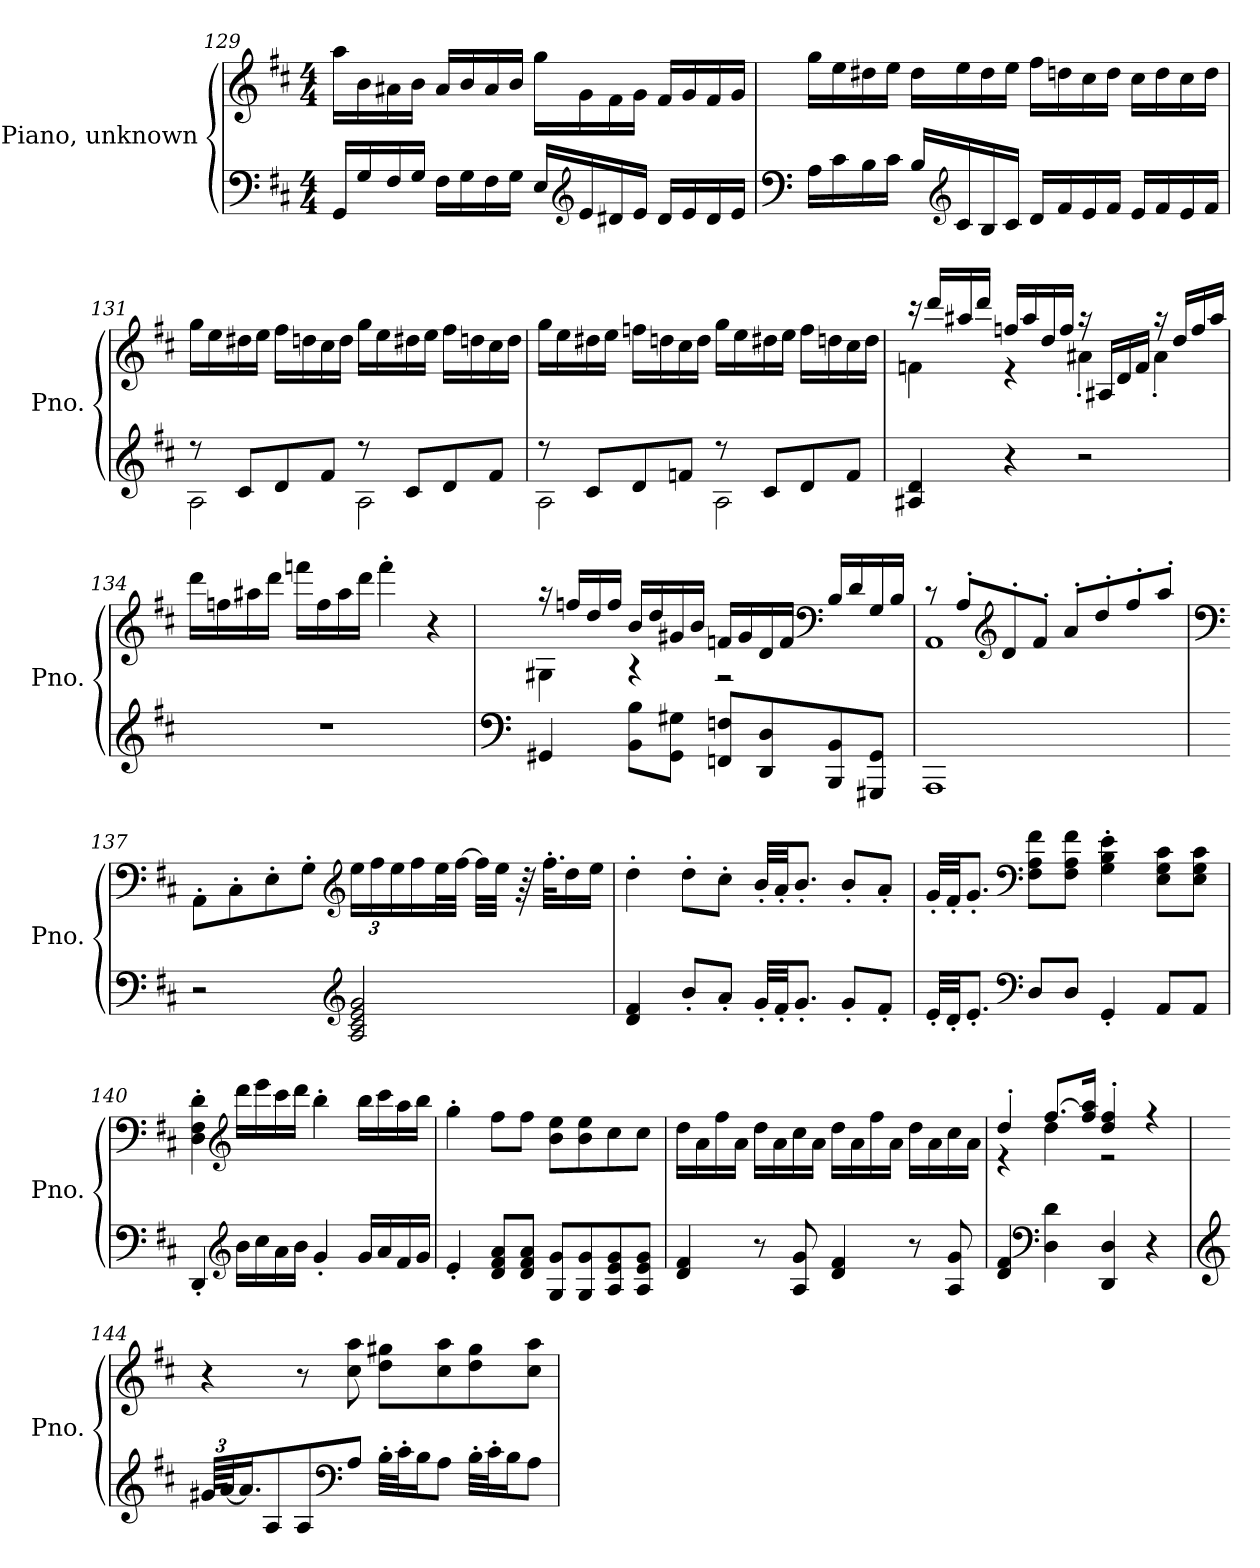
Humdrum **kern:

**kern	**kern
*part1	*part1
*staff2	*staff1
*I"Piano, unknown	*
*I'Pno.	*
!!LO:LB:g=z
*clefF4	*clefG2
*k[f#c#]	*k[f#c#]
*M4/4	*M4/4
=129	=129
16GG/LL	16aa\LL
16G/	16b\
16F#/	16a#X\
16G/JJ	16b\JJ
16F#\LL	16a#/LL
16G\	16b/
16F#\	16a#/
16G\JJ	16b/JJ
16E/LL	16gg\LL
*clefG2	*
16e/	16g\
16d#X/	16f#\
16e/JJ	16g\JJ
16d#/LL	16f#/LL
16e/	16g/
16d#/	16f#/
16e/JJ	16g/JJ
=130	=130
*clefF4	*
16A\LL	16gg\LL
16c#\	16ee\
16B\	16dd#X\
16c#\JJ	16ee\JJ
16B/LL	16dd#\LL
*clefG2	*
16c#/	16ee\
16B/	16dd#\
16c#/JJ	16ee\JJ
16d/LL	16ff#\LL
16f#/	16ddn\
16e/	16cc#\
16f#/JJ	16dd\JJ
16e/LL	16cc#\LL
16f#/	16dd\
16e/	16cc#\
16f#/JJ	16dd\JJ
!!LO:LB:g=z
=131	=131
*^	*
8r	2A\	16gg\LL
.	.	16ee\
8c#/L	.	16dd#X\
.	.	16ee\JJ
8d/	.	16ff#\LL
.	.	16ddn\
8f#/J	.	16cc#\
.	.	16dd\JJ
8r	2A\	16gg\LL
.	.	16ee\
8c#/L	.	16dd#X\
.	.	16ee\JJ
8d/	.	16ff#\LL
.	.	16ddn\
8f#/J	.	16cc#\
.	.	16dd\JJ
=132	=132	=132
8r	2A\	16gg\LL
.	.	16ee\
8c#/L	.	16dd#X\
.	.	16ee\JJ
8d/	.	16ffn\LL
.	.	16ddn\
8fn/J	.	16cc#\
.	.	16dd\JJ
8r	2A\	16gg\LL
.	.	16ee\
8c#/L	.	16dd#X\
.	.	16ee\JJ
8d/	.	16ff\LL
.	.	16ddn\
8f/J	.	16cc#\
.	.	16dd\JJ
*v	*v	*
!!LO:PB:g=z
=133	=133
*	*^
4A#X/ 4d/	16r	4fn\
.	16ddd/LL	.
.	16aa#X/	.
.	16ddd/JJ	.
4r	16ffn/LL	4r
.	16aa#/	.
.	16dd/	.
.	16ff/JJ	.
2r	16r	4a#X'\
.	16A#X/LL	.
.	16d/	.
.	16f/JJ	.
.	16r	4a#'\
.	16dd/LL	.
.	16ff/	.
.	16aa#/JJ	.
*	*v	*v
=134	=134
1r	16ddd\LL
.	16ffn\
.	16aa#X\
.	16ddd\JJ
.	16fffn\LL
.	16ff\
.	16aa#\
.	16ddd\JJ
.	4fff'\
.	4r
!!LO:LB:g=z
=135	=135
*clefF4	*
*	*^
4GG#X/	16r	4G#X\
.	16ffn/LL	.
.	16dd/	.
.	16ff/JJ	.
8BB\ 8B\L	16b/LL	4r
.	16dd/	.
8GG#\ 8G#X\J	16g#X/	.
.	16b/JJ	.
8FFn/ 8Fn/L	16fn/LL	2r
.	16g#/	.
8DD/ 8D/	16d/	.
.	16f/JJ	.
*	*clefF4	*
8BBB/ 8BB/	16B/LL	.
.	16d/	.
8GGG#X/ 8GG#/J	16G#/	.
.	16B/JJ	.
=136	=136	=136
1AAA	8r	1AA
.	8A'/L	.
*	*clefG2	*
.	8d'/	.
.	8f#'/J	.
.	8a'/L	.
.	8dd'/	.
.	8ff#'/	.
.	8aa'/J	.
*	*v	*v
!!LO:LB:g=z
=137	=137
*	*clefF4
2r	8AA'\L
.	8C#'\
.	8E'\
.	8G'\J
*clefG2	*clefG2
*	*Xbrackettup
2A/ 2c#/ 2e/ 2g/	24ee\LL
.	24ff#\
.	24ee\
.	16ff#\
.	32ee\L
.	[32ff#\JJJ
.	32ff#\LLL]
.	32ee\JJJ
.	64r
.	32.ff#'\KLL
.	16dd\
.	16ee\JJ
=138	=138
4d/ 4f#/	4dd'\
8b'/L	8dd'\L
8a'/J	8cc#'\J
32g'/LLL	32b'/LLL
32f#'/JJ	32a'/JJ
8.g'/J	8.b'/J
8g'/L	8b'/L
8f#'/J	8a'/J
=139	=139
32e'/LLL	32g'/LLL
32d'/JJ	32f#'/JJ
8.e'/J	8.g'/J
*clefF4	*clefF4
8D/L	8F#\ 8A\ 8f#\L
8D/J	8F#\ 8A\ 8f#\J
4GG'/	4G\' 4B\' 4e\'
8AA/L	8E\ 8G\ 8c#\L
8AA/J	8E\ 8G\ 8c#\J
!!LO:LB:g=z
=140	=140
4DD'/	4D\' 4F#\' 4d\'
*clefG2	*clefG2
16b\LL	16ddd\LL
16cc#\	16eee\
16a\	16ccc#\
16b\JJ	16ddd\JJ
4g'/	4bb'\
16g/LL	16bb\LL
16a/	16ccc#\
16f#/	16aa\
16g/JJ	16bb\JJ
=141	=141
4e'/	4gg'\
8d/ 8f#/ 8a/L	8ff#\L
8d/ 8f#/ 8a/J	8ff#\J
8G/ 8g/L	8b\ 8ee\L
8G/ 8g/	8b\ 8ee\
8A/ 8e/ 8g/	8cc#\
8A/ 8e/ 8g/J	8cc#\J
=142	=142
4d/ 4f#/	16dd\LL
.	16a\
.	16ff#\
.	16a\JJ
8r	16dd\LL
.	16a\
8A/ 8g/	16cc#\
.	16a\JJ
4d/ 4f#/	16dd\LL
.	16a\
.	16ff#\
.	16a\JJ
8r	16dd\LL
.	16a\
8A/ 8g/	16cc#\
.	16a\JJ
!!LO:LB:g=z
=143	=143
*	*^
4d/ 4f#/	4dd'/	4r
*clefF4	*	*
4D\ 4d\	[8.ff#/L	4dd\
.	16ff#/] 16aa/Jk	.
4DD/ 4D/	4dd/' 4ff#/'	2r
4r	4r	.
*	*v	*v
=144	=144
*clefG2	*
*Xbrackettup	*
96g#X/KLLL	4r
[48a/J	.
16.a/J]	.
8A/	.
8A/	8r
*clefF4	*
8A/J	8cc#\ 8aa\
32B'\LLL	8dd\ 8gg#X\L
32c#'\J	.
16B\J	.
8A\J	8cc#\ 8aa\
32B'\LLL	8dd\ 8gg#\
32c#'\J	.
16B\J	.
8A\J	8cc#\ 8aa\J
=	=
*-	*-
